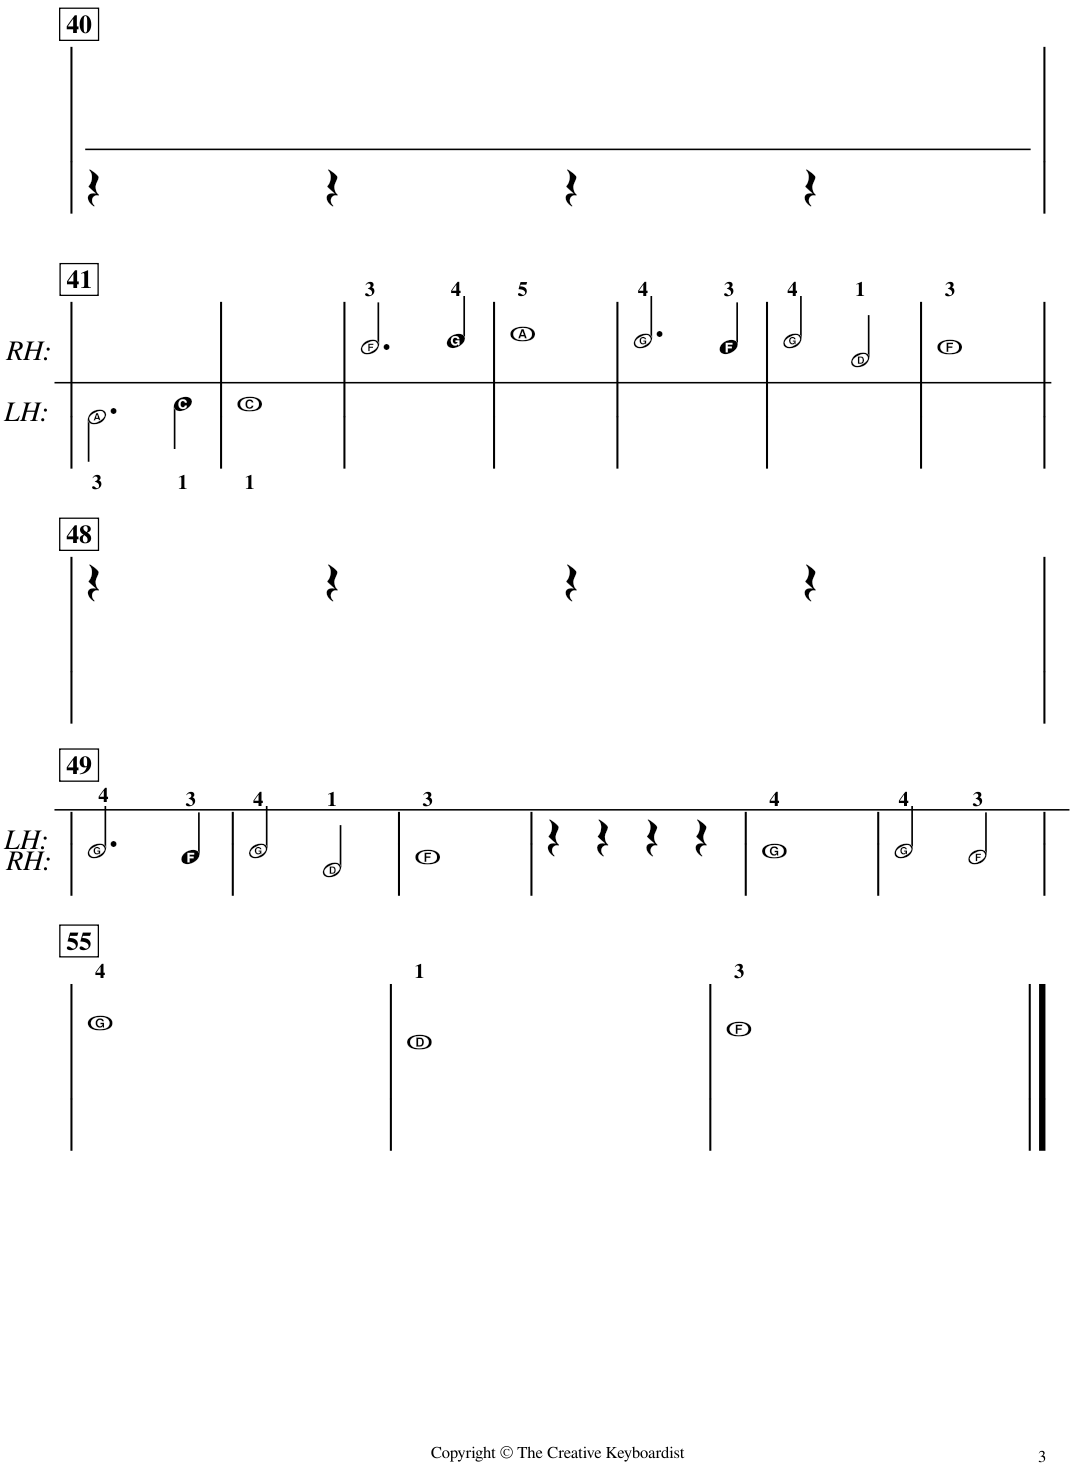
**kern	**kern
*part2	*part1
*staff2	*staff1
*I"Bass	*I"Soprano
!!LO:PB:g=z
*k[]	*k[]
*M4/4	*M4/4
=40	=40
4r	1ryy
4r	.
4r	.
4r	.
!!LO:LB:g=z
=41	=41
!	!LO:TX:a:i:t=RH&colon;
!LO:TX:a:i:t=LH&colon;	!
2.A<\	1ryy
4c<\	.
=42	=42
1c<	1ryy
=43	=43
1ryy	2.f/
.	4g/
=44	=44
1ryy	1a
=45	=45
1ryy	2.g/
.	4f/
=46	=46
1ryy	2g/
.	2d/
=47	=47
1ryy	1f
!!LO:LB:g=z
=48	=48
1ryy	4r
.	4r
.	4r
.	4r
!!LO:LB:g=z
=49	=49
!	!LO:TX:a:i:t=RH&colon;
!LO:TX:a:i:t=LH&colon;	!
1ryy	2.g/
.	4f/
=50	=50
1ryy	2g/
.	2d/
=51	=51
1ryy	1f
=52	=52
1ryy	4r
.	4r
.	4r
.	4r
=53	=53
1ryy	1g
=54	=54
1ryy	2g/
.	2f/
!!LO:LB:g=z
=55	=55
1ryy	1g
=56	=56
1ryy	1d
=57	=57
1ryy	1f
==	==
*-	*-
